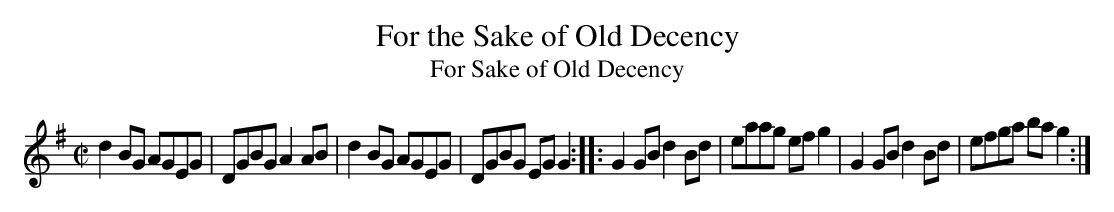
X:1
T:For the Sake of Old Decency
T:For Sake of Old Decency
M:C|
K:G
d2 BG AGEG|DGBG A2AB|d2BG AGEG|DGBG EGG2::\
G2GB d2Bd|eaag efg2|G2GB d2Bd|efga bag2:|
